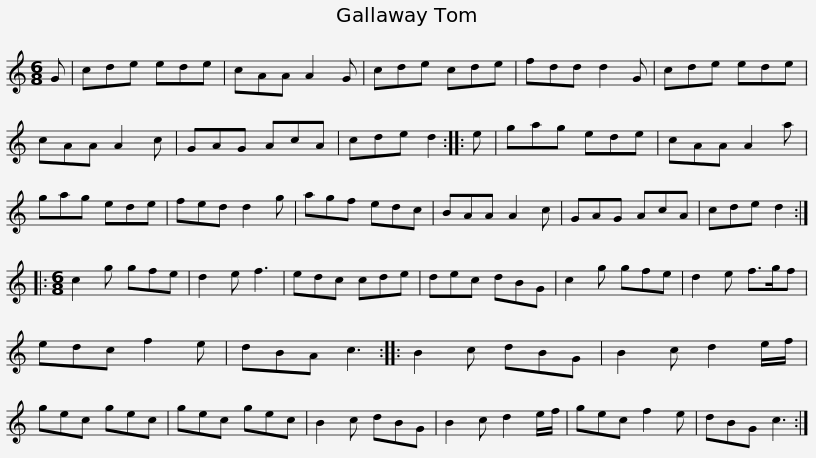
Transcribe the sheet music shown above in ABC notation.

X:1
L:1/8
M:6/8
I:linebreak $
K:C
V:1 treble
V:1
 G | cde ede | cAA A2 G | cde cde | fdd d2 G | %5
 cde ede | cAA A2 c | GAG AcA |$ cde d2 :: e | %10
 gag ede | cAA A2 a | gag ede | fed d2 g | agf edc | %15
 BAA A2 c | GAG AcA |$ cde d2 ::[M:6/8] c2 g gfe | d2 e f3 | %20
 edc cde | dec dBG | c2 g gfe | d2 e f>gf | edc f2 e |$ %25
 dBA c3 :: B2 c dBG | B2 c d2 e/f/ | gec gec | gec gec | %30
 B2 c dBG | B2 c d2 e/f/ | gec f2 e |$ dBG c3 :| %34
